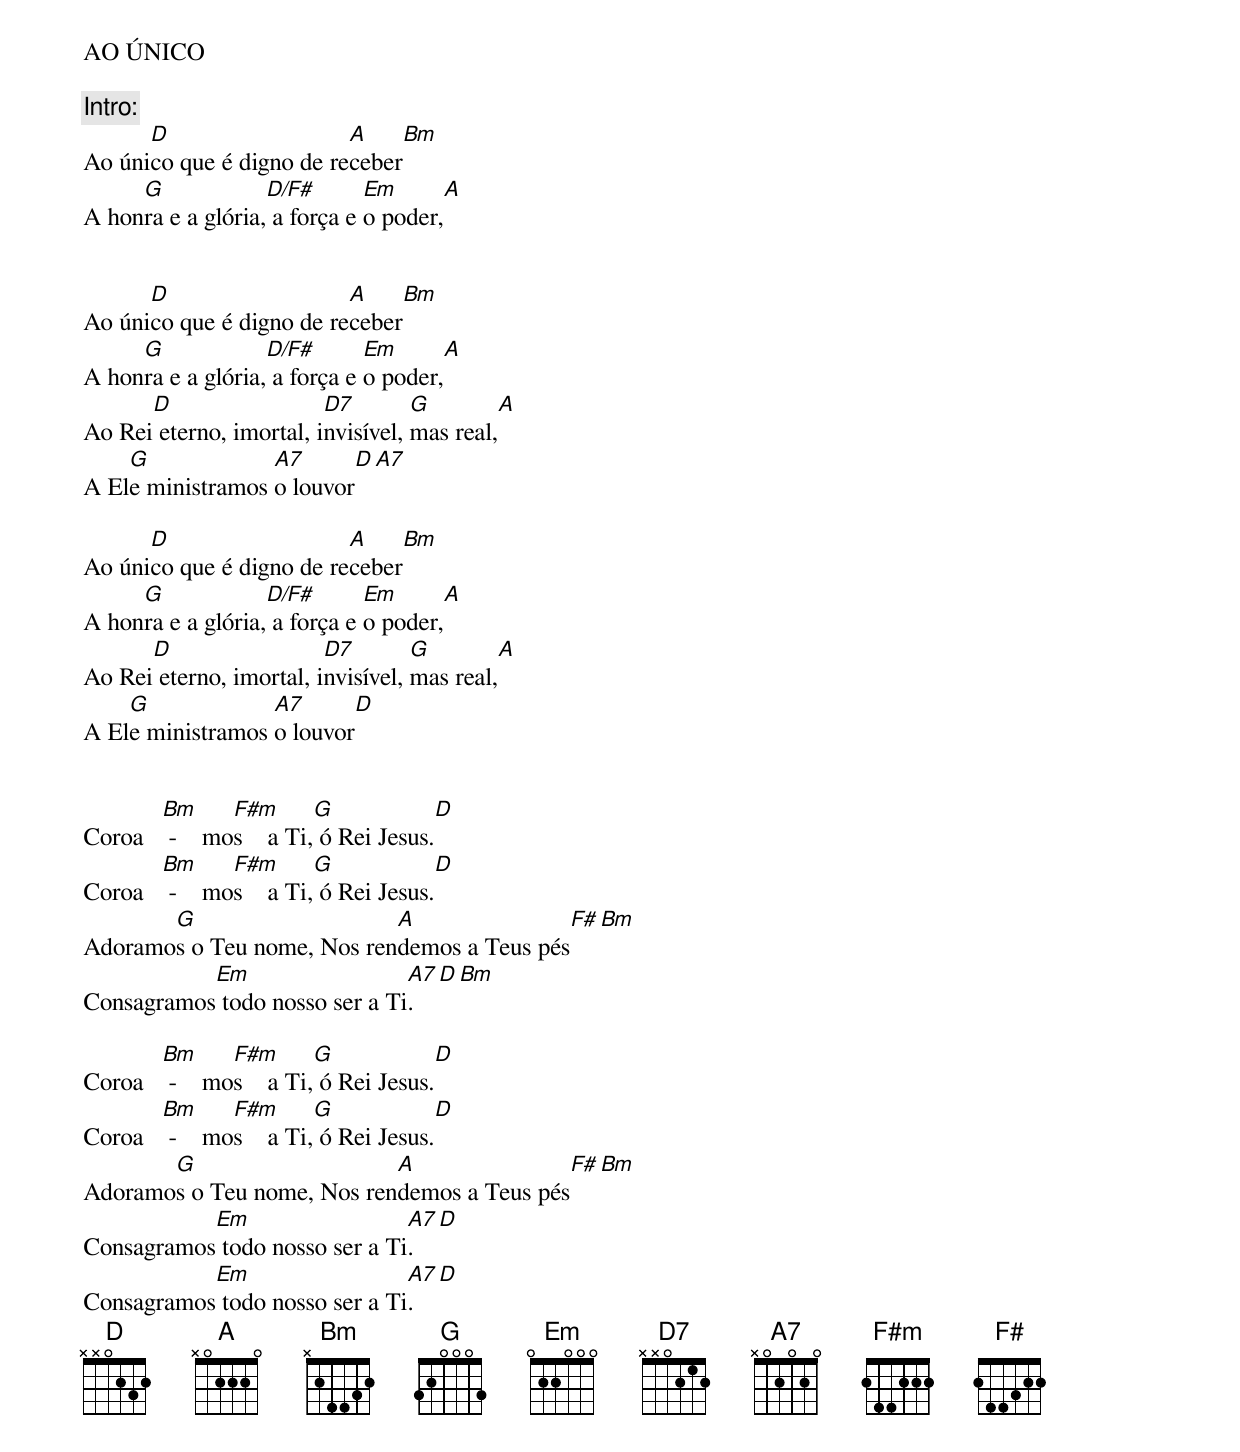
AO ÚNICO

Intro:
      D                   A             Bm
Ao único que é digno de receber
     G             D/F#       Em               A
A honra e a glória, a força e o poder,


      D                   A             Bm
Ao único que é digno de receber
     G             D/F#       Em              A
A honra e a glória, a força e o poder,
      D                  D7        G              A
Ao Rei eterno, imortal, invisível, mas real,
    G             A7                 D      A7
A Ele ministramos o louvor

      D                   A             Bm
Ao único que é digno de receber
     G             D/F#       Em              A
A honra e a glória, a força e o poder,
      D                  D7        G              A
Ao Rei eterno, imortal, invisível, mas real,
    G             A7                 D
A Ele ministramos o louvor


        Bm      F#m       G                D
Coroa    -    mos    a Ti, ó Rei Jesus.
        Bm      F#m       G                D
Coroa    -    mos    a Ti, ó Rei Jesus.
       G                    A                       F#                    Bm
Adoramos o Teu nome, Nos rendemos a Teus pés
           Em                  A7                D    Bm
Consagramos todo nosso ser a Ti.

        Bm      F#m       G                D
Coroa    -    mos    a Ti, ó Rei Jesus.
        Bm      F#m       G                D
Coroa    -    mos    a Ti, ó Rei Jesus.
       G                    A                       F#                    Bm
Adoramos o Teu nome, Nos rendemos a Teus pés
           Em                  A7                D
Consagramos todo nosso ser a Ti.
           Em                  A7                D
Consagramos todo nosso ser a Ti.
